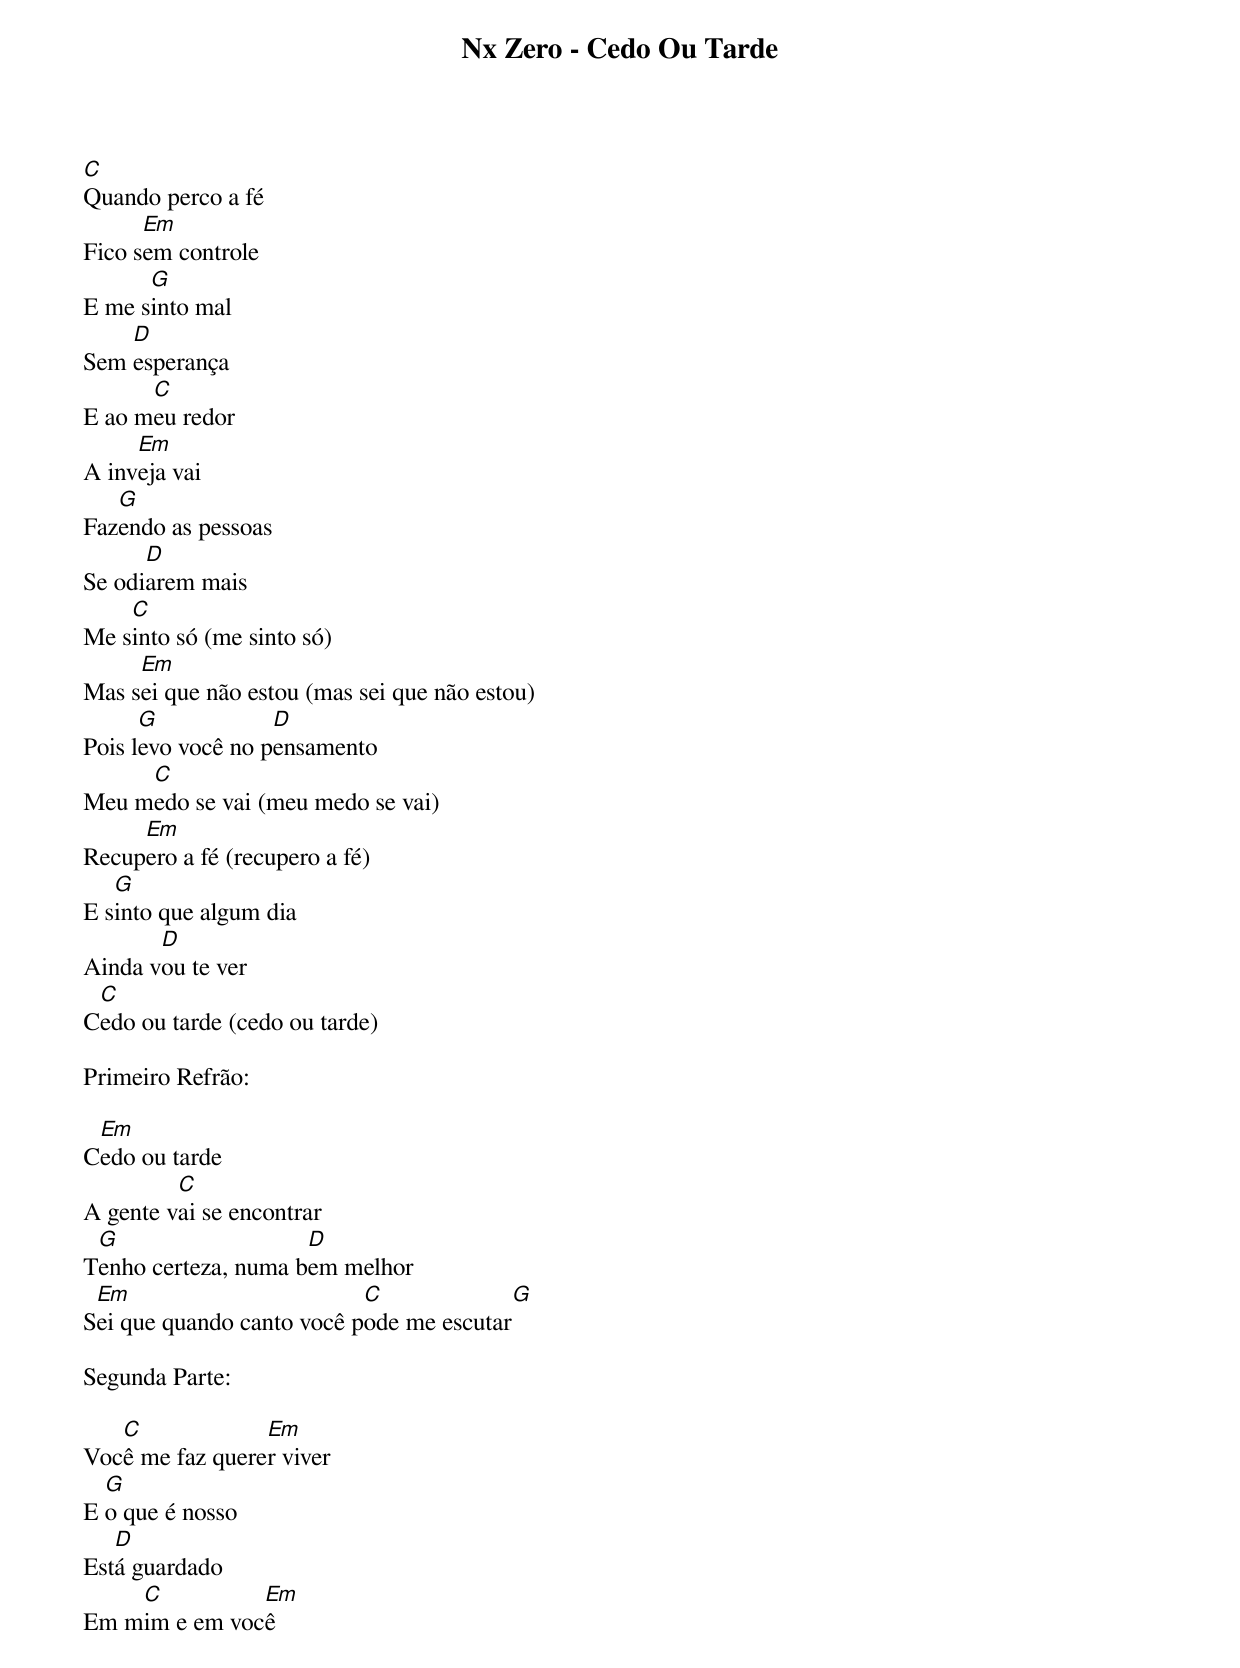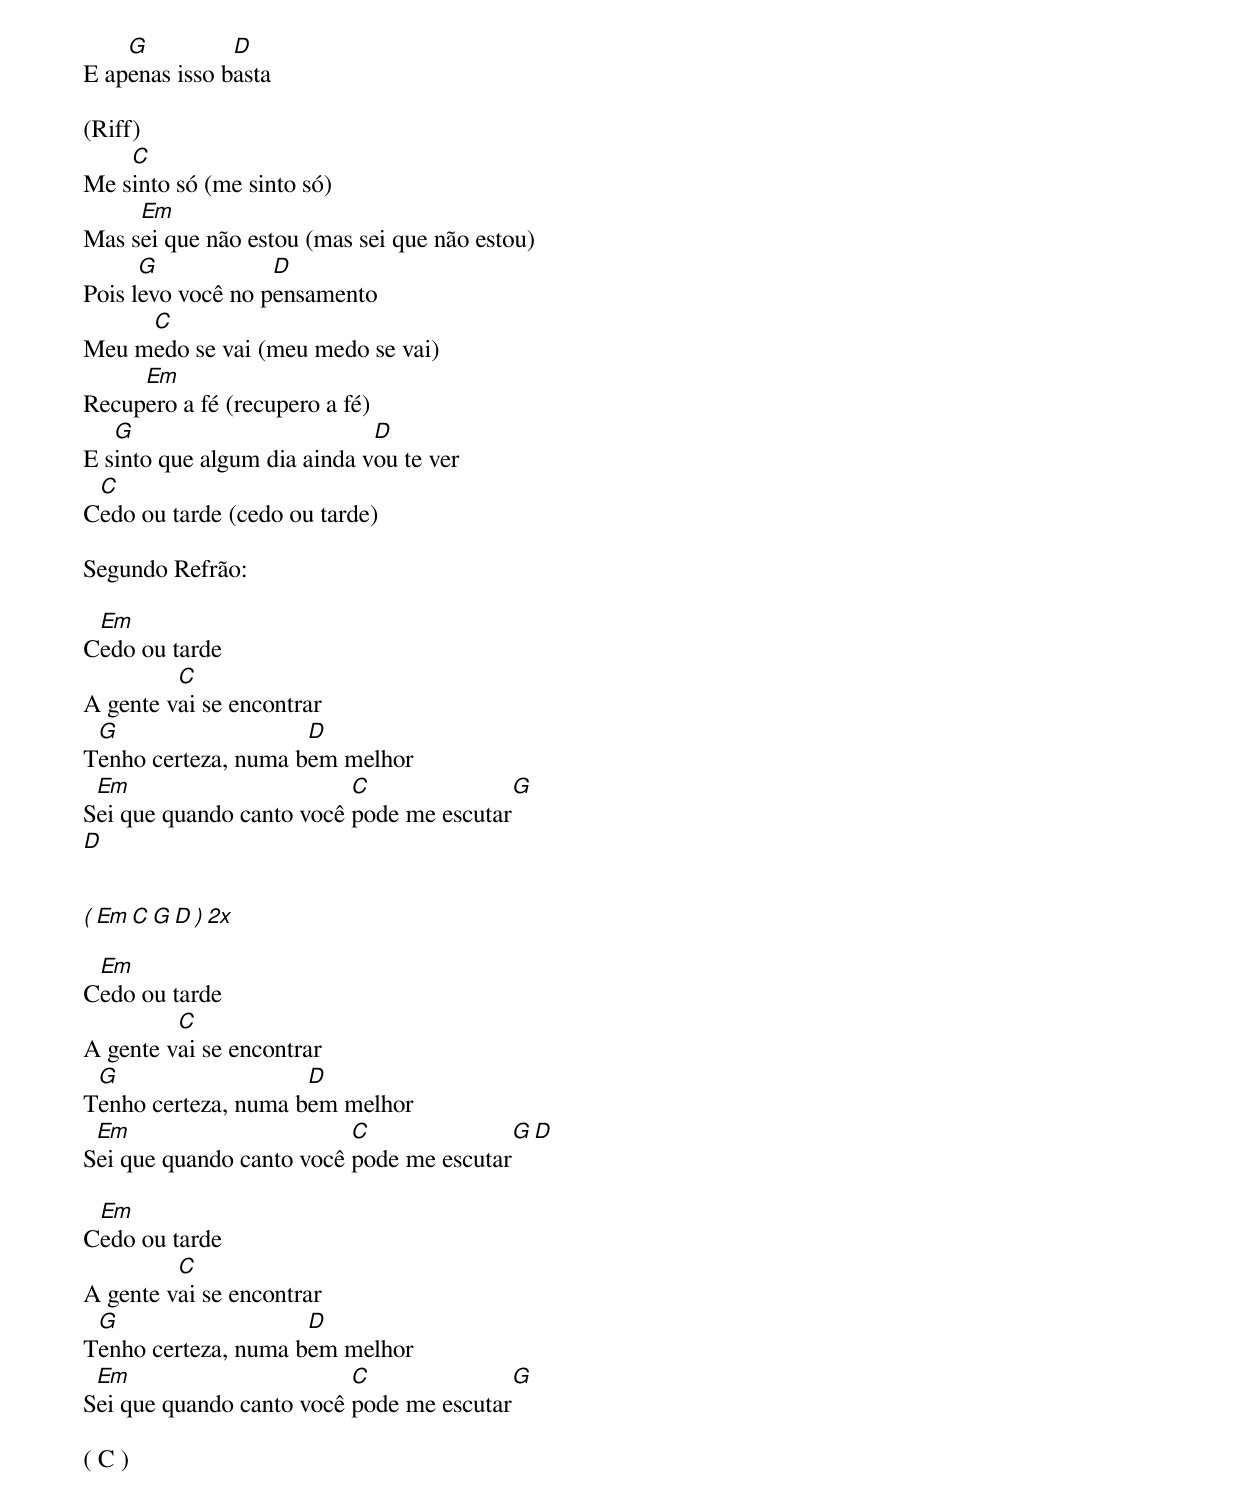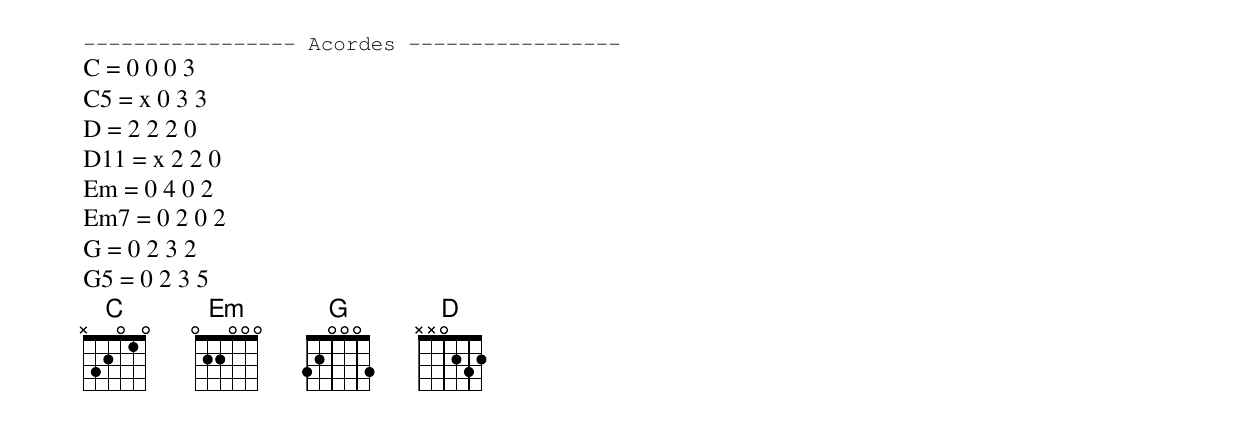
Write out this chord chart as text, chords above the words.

Nx Zero - Cedo Ou Tarde

C
Quando perco a fé
      Em
Fico sem controle
      G
E me sinto mal
    D
Sem esperança
      C
E ao meu redor
     Em
A inveja vai
   G
Fazendo as pessoas
      D
Se odiarem mais
    C
Me sinto só (me sinto só)
     Em
Mas sei que não estou (mas sei que não estou)
      G            D
Pois levo você no pensamento
     C
Meu medo se vai (meu medo se vai)
     Em
Recupero a fé (recupero a fé)
   G
E sinto que algum dia
       D
Ainda vou te ver
 C
Cedo ou tarde (cedo ou tarde)

Primeiro Refrão:

 Em
Cedo ou tarde
         C
A gente vai se encontrar
 G                   D
Tenho certeza, numa bem melhor
 Em                        C              G
Sei que quando canto você pode me escutar

Segunda Parte:

   C             Em
Você me faz querer viver
  G
E o que é nosso
   D
Está guardado
    C          Em
Em mim e em você
    G          D
E apenas isso basta

(Riff)
    C
Me sinto só (me sinto só)
     Em
Mas sei que não estou (mas sei que não estou)
      G            D
Pois levo você no pensamento
     C
Meu medo se vai (meu medo se vai)
     Em
Recupero a fé (recupero a fé)
   G                         D
E sinto que algum dia ainda vou te ver
 C
Cedo ou tarde (cedo ou tarde)

Segundo Refrão:

 Em
Cedo ou tarde
         C
A gente vai se encontrar
 G                   D
Tenho certeza, numa bem melhor
 Em                       C              G
Sei que quando canto você pode me escutar
D


( Em  C  G  D )  2x

 Em
Cedo ou tarde
         C
A gente vai se encontrar
 G                   D
Tenho certeza, numa bem melhor
 Em                       C              G  D
Sei que quando canto você pode me escutar

 Em
Cedo ou tarde
         C
A gente vai se encontrar
 G                   D
Tenho certeza, numa bem melhor
 Em                       C              G
Sei que quando canto você pode me escutar

( C )


----------------- Acordes -----------------
C = 0 0 0 3
C5 = x 0 3 3
D = 2 2 2 0
D11 = x 2 2 0
Em = 0 4 0 2
Em7 = 0 2 0 2
G = 0 2 3 2
G5 = 0 2 3 5
